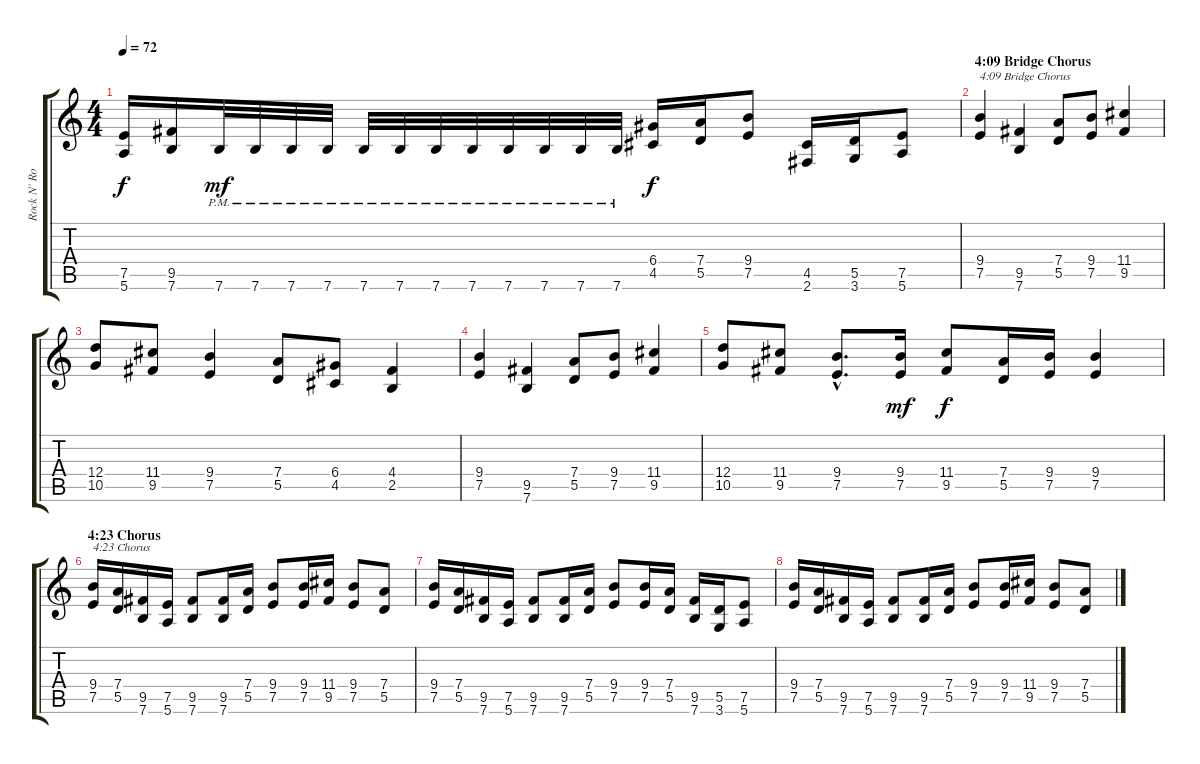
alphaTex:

\track ("Rock N' Rolf (left)" "Rock N' Ro") {instrument distortionguitar}
\staff {score tabs}
\tuning (E4 B3 G3 D3 A2 E2) {hide}
\ts (4 4)
\tempo 72
\clef g2
\ks c
(7.5 5.6).16{dy f} (9.5 7.6).16 7.6{pm}.32{dy mf} 7.6{pm}.32 7.6{pm}.32 7.6{pm}.32 7.6{pm}.32 7.6{pm}.32 7.6{pm}.32 7.6{pm}.32 7.6{pm}.32 7.6{pm}.32 7.6{pm}.32 7.6{pm}.32 (6.4 4.5).16{dy f} (7.4 5.5).16 (9.4 7.5).8 (4.5 2.6).16 (5.5 3.6).16 (7.5 5.6).8 |
\section ("" "4:09 Bridge Chorus ")
(9.4 7.5).4{txt "4:09 Bridge Chorus "} (9.5 7.6).4 (7.4 5.5).8 (9.4 7.5).8 (11.4 9.5).4 |
(12.4 10.5).8 (11.4 9.5).8 (9.4 7.5).4 (7.4 5.5).8 (6.4 4.5).8 (4.4 2.5).4 |
(9.4 7.5).4 (9.5 7.6).4 (7.4 5.5).8 (9.4 7.5).8 (11.4 9.5).4 |
(12.4 10.5).8 (11.4 9.5).8 (9.4{hac} 7.5{hac}).8{d} (9.4 7.5).16{dy mf} (11.4 9.5).8{dy f} (7.4 5.5).16 (9.4 7.5).16 (9.4 7.5).4 |
\section ("" "4:23 Chorus")
(9.4 7.5).16{txt "4:23 Chorus"} (7.4 5.5).16 (9.5 7.6).16 (7.5 5.6).16 (9.5 7.6).8 (9.5 7.6).16 (7.4 5.5).16 (9.4 7.5).8 (9.4 7.5).16 (11.4 9.5).16 (9.4 7.5).8 (7.4 5.5).8 |
(9.4 7.5).16 (7.4 5.5).16 (9.5 7.6).16 (7.5 5.6).16 (9.5 7.6).8 (9.5 7.6).16 (7.4 5.5).16 (9.4 7.5).8 (9.4 7.5).16 (7.4 5.5).16 (9.5 7.6).16 (5.5 3.6).16 (7.5 5.6).8 |
(9.4 7.5).16 (7.4 5.5).16 (9.5 7.6).16 (7.5 5.6).16 (9.5 7.6).8 (9.5 7.6).16 (7.4 5.5).16 (9.4 7.5).8 (9.4 7.5).16 (11.4 9.5).16 (9.4 7.5).8 (7.4 5.5).8
